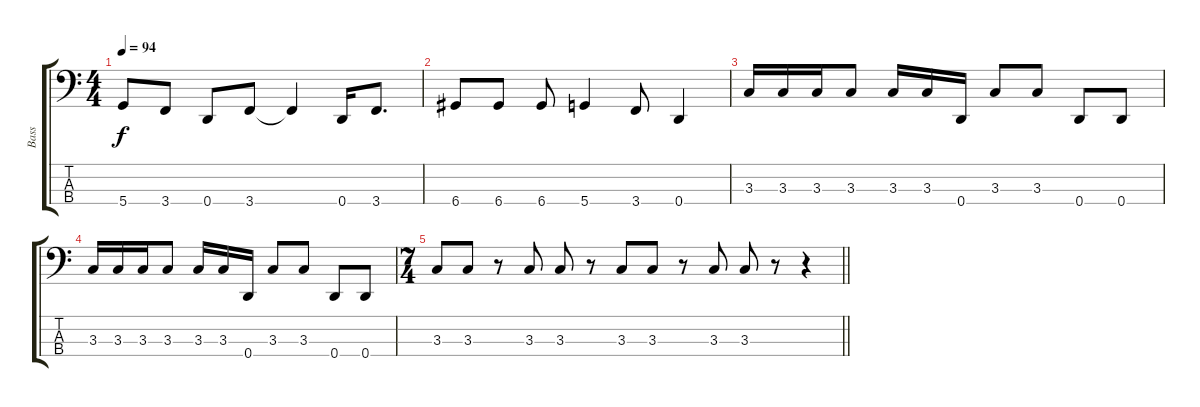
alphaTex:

\track ("Bass" "Bass") {instrument electricbassfinger}
\staff {score tabs}
\tuning (G2 D2 A1 D1) {hide}
\ts (4 4)
\tempo 94
\clef f4
\ks c
5.4.8{dy f} 3.4.8 0.4.8 3.4.8 3.4{t}.4 0.4.16 3.4.8{d} |
6.4.8 6.4.8 6.4.8 5.4.4 3.4.8 0.4.4 |
3.3.16 3.3.16 3.3.16 3.3.8 3.3.16 3.3.16 0.4.16 3.3.8 3.3.8 0.4.8 0.4.8 |
3.3.16 3.3.16 3.3.16 3.3.8 3.3.16 3.3.16 0.4.16 3.3.8 3.3.8 0.4.8 0.4.8 |
\ts (7 4)
\barLineRight lightlight
3.3.8 3.3.8 r.8 3.3.8 3.3.8 r.8 3.3.8 3.3.8 r.8 3.3.8 3.3.8 r.8 r.4
